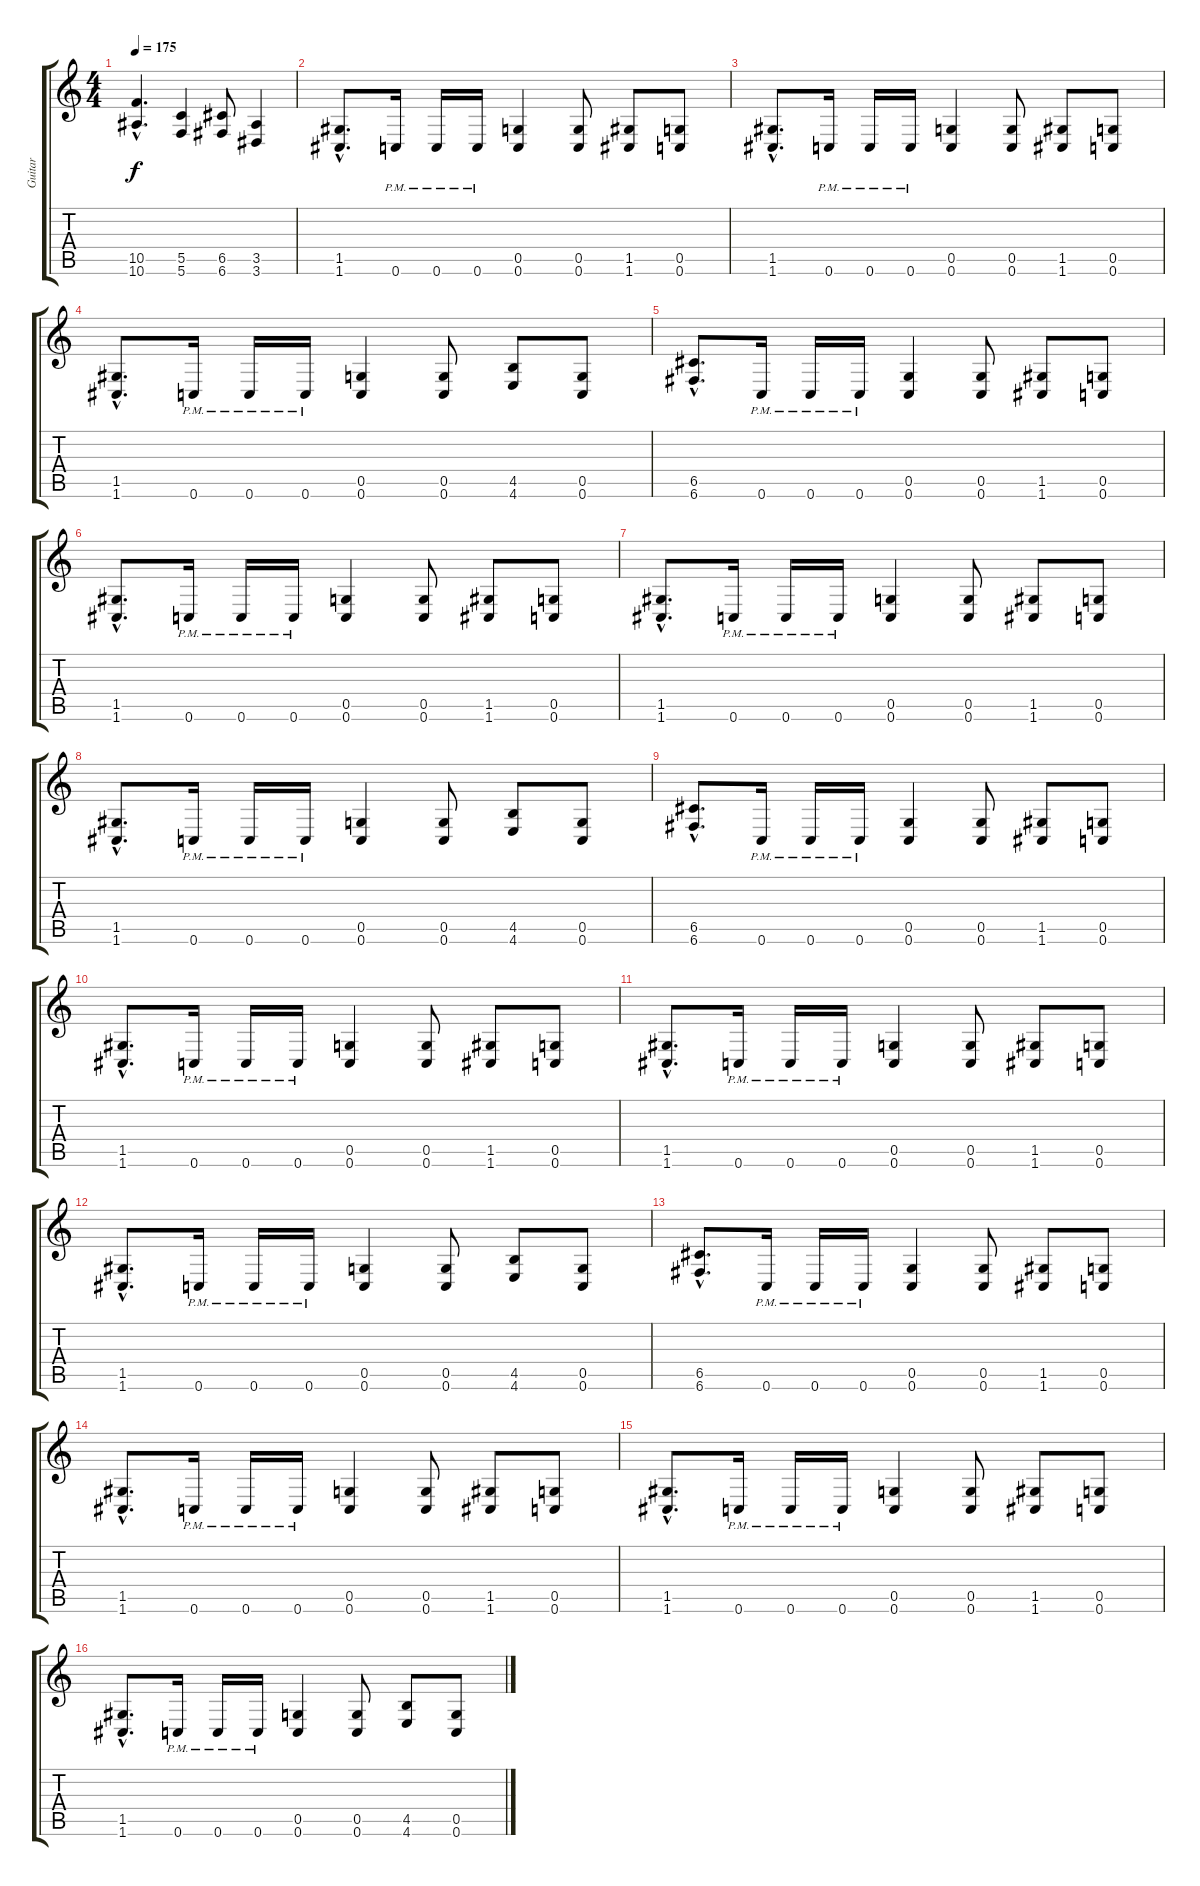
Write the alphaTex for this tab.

\track ("Guitar" "Guitar") {instrument distortionguitar}
\staff {score tabs}
\tuning (D4 A3 F3 C3 G2 C2) {hide}
\ts (4 4)
\tempo 175
\clef g2
\ks c
(10.5{hac} 10.6{hac}).4{d dy f} (5.5 5.6).4 (6.5 6.6).8 (3.5 3.6).4 |
(1.5{hac} 1.6{hac}).8{d} 0.6{pm}.16 0.6{pm}.16 0.6{pm}.16 (0.5 0.6).4 (0.5 0.6).8 (1.5 1.6).8 (0.5 0.6).8 |
(1.5{hac} 1.6{hac}).8{d} 0.6{pm}.16 0.6{pm}.16 0.6{pm}.16 (0.5 0.6).4 (0.5 0.6).8 (1.5 1.6).8 (0.5 0.6).8 |
(1.5{hac} 1.6{hac}).8{d} 0.6{pm}.16 0.6{pm}.16 0.6{pm}.16 (0.5 0.6).4 (0.5 0.6).8 (4.5 4.6).8 (0.5 0.6).8 |
(6.5{hac} 6.6{hac}).8{d} 0.6{pm}.16 0.6{pm}.16 0.6{pm}.16 (0.5 0.6).4 (0.5 0.6).8 (1.5 1.6).8 (0.5 0.6).8 |
(1.5{hac} 1.6{hac}).8{d} 0.6{pm}.16 0.6{pm}.16 0.6{pm}.16 (0.5 0.6).4 (0.5 0.6).8 (1.5 1.6).8 (0.5 0.6).8 |
(1.5{hac} 1.6{hac}).8{d} 0.6{pm}.16 0.6{pm}.16 0.6{pm}.16 (0.5 0.6).4 (0.5 0.6).8 (1.5 1.6).8 (0.5 0.6).8 |
(1.5{hac} 1.6{hac}).8{d} 0.6{pm}.16 0.6{pm}.16 0.6{pm}.16 (0.5 0.6).4 (0.5 0.6).8 (4.5 4.6).8 (0.5 0.6).8 |
(6.5{hac} 6.6{hac}).8{d} 0.6{pm}.16 0.6{pm}.16 0.6{pm}.16 (0.5 0.6).4 (0.5 0.6).8 (1.5 1.6).8 (0.5 0.6).8 |
(1.5{hac} 1.6{hac}).8{d} 0.6{pm}.16 0.6{pm}.16 0.6{pm}.16 (0.5 0.6).4 (0.5 0.6).8 (1.5 1.6).8 (0.5 0.6).8 |
(1.5{hac} 1.6{hac}).8{d} 0.6{pm}.16 0.6{pm}.16 0.6{pm}.16 (0.5 0.6).4 (0.5 0.6).8 (1.5 1.6).8 (0.5 0.6).8 |
(1.5{hac} 1.6{hac}).8{d} 0.6{pm}.16 0.6{pm}.16 0.6{pm}.16 (0.5 0.6).4 (0.5 0.6).8 (4.5 4.6).8 (0.5 0.6).8 |
(6.5{hac} 6.6{hac}).8{d} 0.6{pm}.16 0.6{pm}.16 0.6{pm}.16 (0.5 0.6).4 (0.5 0.6).8 (1.5 1.6).8 (0.5 0.6).8 |
(1.5{hac} 1.6{hac}).8{d} 0.6{pm}.16 0.6{pm}.16 0.6{pm}.16 (0.5 0.6).4 (0.5 0.6).8 (1.5 1.6).8 (0.5 0.6).8 |
(1.5{hac} 1.6{hac}).8{d} 0.6{pm}.16 0.6{pm}.16 0.6{pm}.16 (0.5 0.6).4 (0.5 0.6).8 (1.5 1.6).8 (0.5 0.6).8 |
(1.5{hac} 1.6{hac}).8{d} 0.6{pm}.16 0.6{pm}.16 0.6{pm}.16 (0.5 0.6).4 (0.5 0.6).8 (4.5 4.6).8 (0.5 0.6).8
